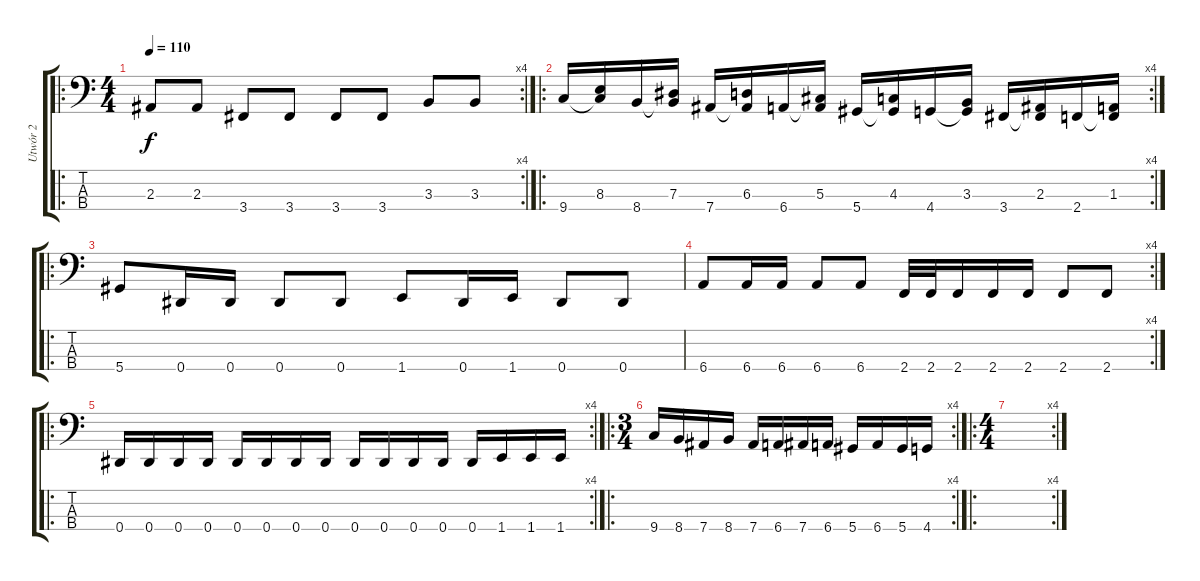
\track ("Utwór 2" "Utwór 2") {instrument electricbassfinger}
\staff {score tabs}
\tuning (Gb2 Db2 Ab1 Eb1) {hide}
\ro
\rc 4
\ts (4 4)
\tempo 110
\clef f4
\ks c
2.3.8{dy f instrument electricbassfinger} 2.3.8 3.4.8 3.4.8 3.4.8 3.4.8 3.3.8 3.3.8 |
\ro
\rc 4
9.4.16 (8.3 9.4{t}).16 8.4.16 (7.3 8.4{t}).16 7.4.16 (6.3 7.4{t}).16 6.4.16 (5.3 6.4{t}).16 5.4.16 (4.3 5.4{t}).16 4.4.16 (3.3 4.4{t}).16 3.4.16 (2.3 3.4{t}).16 2.4.16 (1.3 2.4{t}).16 |
\ro
5.4.8 0.4.16 0.4.16 0.4.8 0.4.8 1.4.8 0.4.16 1.4.16 0.4.8 0.4.8 |
\rc 4
6.4.8 6.4.16 6.4.16 6.4.8 6.4.8 2.4.32 2.4.32 2.4.16 2.4.16 2.4.16 2.4.8 2.4.8 |
\ro
\rc 4
0.4.16 0.4.16 0.4.16 0.4.16 0.4.16 0.4.16 0.4.16 0.4.16 0.4.16 0.4.16 0.4.16 0.4.16 0.4.16 1.4.16 1.4.16 1.4.16 |
\ro
\rc 4
\ts (3 4)
9.4.16 8.4.16 7.4.16 8.4.16 7.4.16 6.4.16 7.4.16 6.4.16 5.4.16 6.4.16 5.4.16 4.4.16 |
\ro
\rc 4
\ts (4 4)
